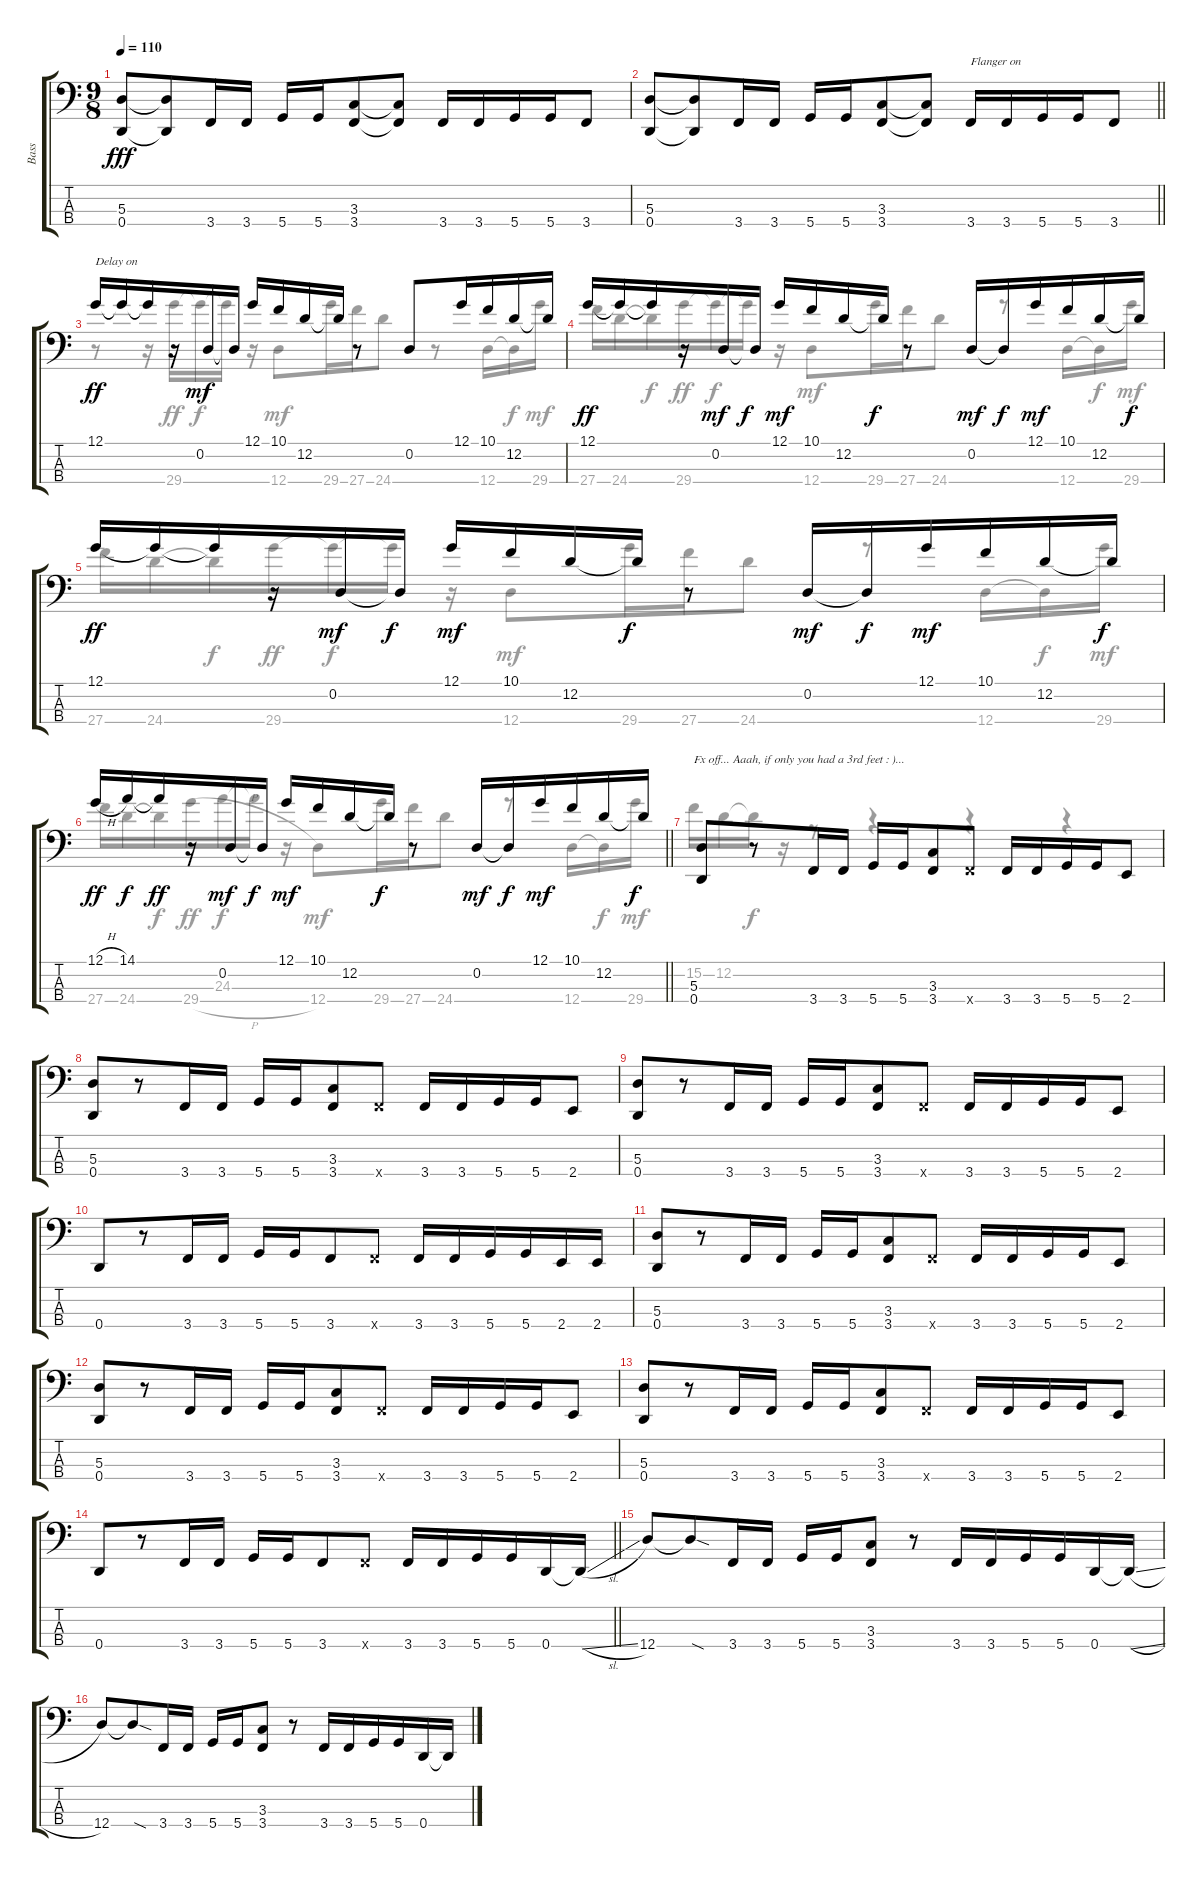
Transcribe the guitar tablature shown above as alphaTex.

\track ("Bass" "Bass") {instrument electricbassfinger}
\staff {score tabs}
\tuning (G2 D2 A1 D1) {hide}
\voice
\ts (9 8)
\tempo 110
\clef f4
\ks c
(5.3 0.4).8{dy fff} (5.3{t} 0.4{t}).8 3.4.16 3.4.16 5.4.16 5.4.16 (3.3 3.4).8 (3.3{t} 3.4{t}).8 3.4.16 3.4.16 5.4.16 5.4.16 3.4.8 |
\barLineRight lightlight
(5.3 0.4).8 (5.3{t} 0.4{t}).8 3.4.16 3.4.16 5.4.16 5.4.16 (3.3 3.4).8 (3.3{t} 3.4{t}).8 3.4.16{txt "Flanger on"} 3.4.16 5.4.16 5.4.16 3.4.8 |
\section ("" "")
12.1.16{txt "Delay on" dy ff} 12.1{t}.16 12.1{t}.16 r.16 0.2.16{dy mf} 0.2{t}.16 12.1.16 10.1.16 12.2.16 12.2{t}.16 r.8 0.2.8 12.1.16 10.1.16 12.2.16 12.2{t}.16 |
12.1.16{dy ff} 12.1{t}.16 12.1{t}.16 r.16 0.2.16{dy mf} 0.2{t}.16{dy f} 12.1.16{dy mf} 10.1.16 12.2.16 12.2{t}.16{dy f} r.8 0.2.16{dy mf} 0.2{t}.16{dy f} 12.1.16{dy mf} 10.1.16 12.2.16 12.2{t}.16{dy f} |
12.1.16{dy ff} 12.1{t}.16 12.1{t}.16 r.16 0.2.16{dy mf} 0.2{t}.16{dy f} 12.1.16{dy mf} 10.1.16 12.2.16 12.2{t}.16{dy f} r.8 0.2.16{dy mf} 0.2{t}.16{dy f} 12.1.16{dy mf} 10.1.16 12.2.16 12.2{t}.16{dy f} |
\barLineRight lightlight
12.1{h}.16{dy ff} 14.1.16{dy f} 14.1{t}.16{dy ff} r.16 0.2.16{dy mf} 0.2{t}.16{dy f} 12.1.16{dy mf} 10.1.16 12.2.16 12.2{t}.16{dy f} r.8 0.2.16{dy mf} 0.2{t}.16{dy f} 12.1.16{dy mf} 10.1.16 12.2.16 12.2{t}.16{dy f} |
\section ("" "")
(5.3 0.4).8{txt "Fx off... Aaah, if only you had a 3rd feet : )..."} r.8 3.4.16 3.4.16 5.4.16 5.4.16 (3.3 3.4).8 3.4{x}.8 3.4.16 3.4.16 5.4.16 5.4.16 2.4.8 |
(5.3 0.4).8 r.8 3.4.16 3.4.16 5.4.16 5.4.16 (3.3 3.4).8 3.4{x}.8 3.4.16 3.4.16 5.4.16 5.4.16 2.4.8 |
(5.3 0.4).8 r.8 3.4.16 3.4.16 5.4.16 5.4.16 (3.3 3.4).8 3.4{x}.8 3.4.16 3.4.16 5.4.16 5.4.16 2.4.8 |
0.4.8 r.8 3.4.16 3.4.16 5.4.16 5.4.16 3.4.8 3.4{x}.8 3.4.16 3.4.16 5.4.16 5.4.16 2.4.16 2.4.16 |
(5.3 0.4).8 r.8 3.4.16 3.4.16 5.4.16 5.4.16 (3.3 3.4).8 3.4{x}.8 3.4.16 3.4.16 5.4.16 5.4.16 2.4.8 |
(5.3 0.4).8 r.8 3.4.16 3.4.16 5.4.16 5.4.16 (3.3 3.4).8 3.4{x}.8 3.4.16 3.4.16 5.4.16 5.4.16 2.4.8 |
(5.3 0.4).8 r.8 3.4.16 3.4.16 5.4.16 5.4.16 (3.3 3.4).8 3.4{x}.8 3.4.16 3.4.16 5.4.16 5.4.16 2.4.8 |
\barLineRight lightlight
0.4.8 r.8 3.4.16 3.4.16 5.4.16 5.4.16 3.4.8 3.4{x}.8 3.4.16 3.4.16 5.4.16 5.4.16 0.4.16 0.4{sl t}.16 |
12.4.8 12.4{sod t}.8 3.4.16 3.4.16 5.4.16 5.4.16 (3.3 3.4).8 r.8 3.4.16 3.4.16 5.4.16 5.4.16 0.4.16 0.4{sl t}.16 |
12.4.8 12.4{sod t}.8 3.4.16 3.4.16 5.4.16 5.4.16 (3.3 3.4).8 r.8 3.4.16 3.4.16 5.4.16 5.4.16 0.4.16 0.4{sl t}.16
\voice
\clef f4
\ottava regular
\simile none
\ks c
|
\barLineRight lightlight
|
r.8 r.16 29.4.16{dy ff} 29.4{t}.16{dy f} 29.4{t}.16 r.16 12.4.8{dy mf} 29.4.16 27.4.16 24.4.8 r.8 12.4.16 12.4{t}.16{dy f} 29.4.16{dy mf} |
27.4.16 24.4.16 24.4{t}.16{dy f} 29.4.16{dy ff} 29.4{t}.16{dy f} 29.4{t}.16 r.16 12.4.8{dy mf} 29.4.16 27.4.16 24.4.8 r.8 12.4.16 12.4{t}.16{dy f} 29.4.16{dy mf} |
27.4.16 24.4.16 24.4{t}.16{dy f} 29.4.16{dy ff} 29.4{t}.16{dy f} 29.4{t}.16 r.16 12.4.8{dy mf} 29.4.16 27.4.16 24.4.8 r.8 12.4.16 12.4{t}.16{dy f} 29.4.16{dy mf} |
\barLineRight lightlight
27.4.16 24.4.16 24.4{t}.16{dy f} 29.4{h}.16{dy ff} 24.3.16{dy f} 24.3{t}.16 r.16 12.4.8{dy mf} 29.4.16 27.4.16 24.4.8 r.8 12.4.16 12.4{t}.16{dy f} 29.4.16{dy mf} |
15.2.16 12.2.16 12.2{t}.16{dy f} r.16 r.8 r.4 r.4 r.4 |
|
|
|
|
|
|
\barLineRight lightlight
|
|
